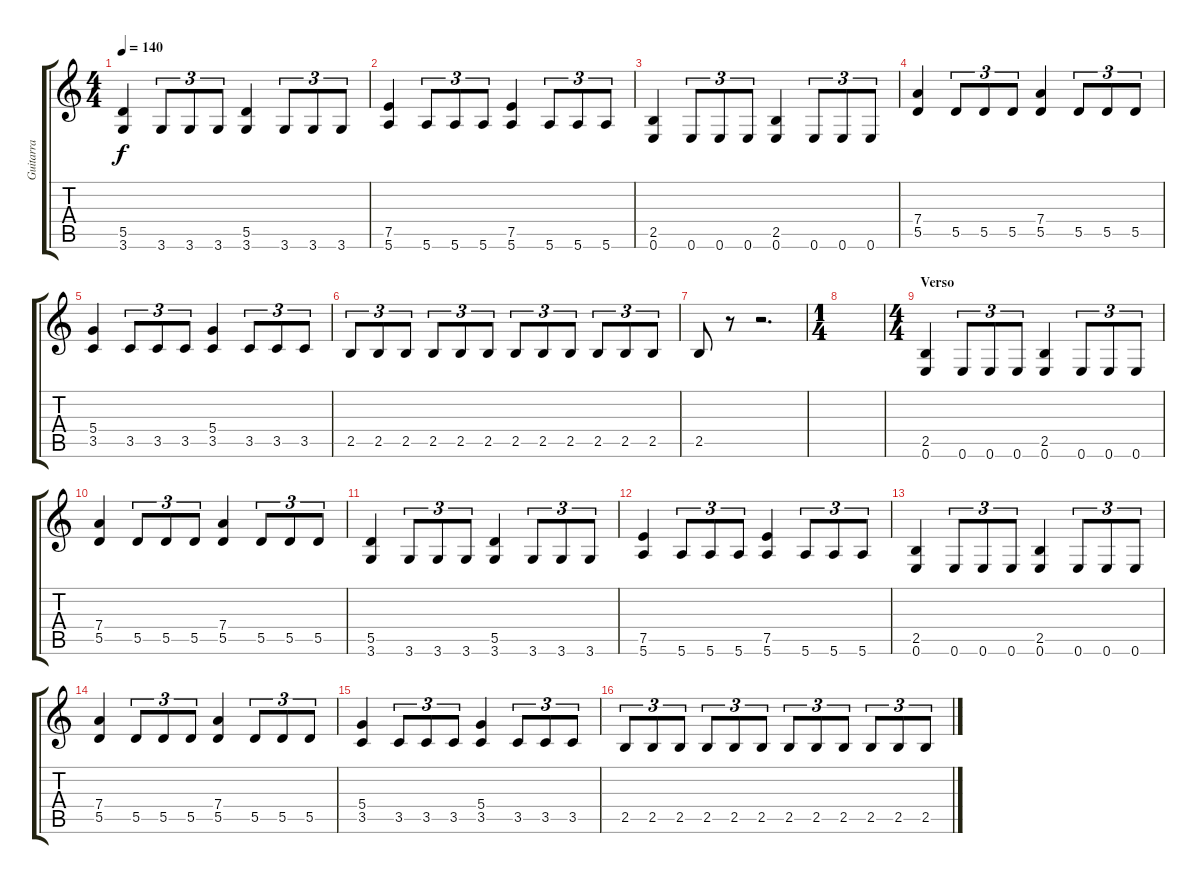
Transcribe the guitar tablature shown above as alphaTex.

\track ("Guitarra" "Guitarra") {instrument distortionguitar}
\staff {score tabs}
\tuning (E4 B3 G3 D3 A2 E2) {hide}
\ts (4 4)
\tempo 140
\clef g2
\ks c
(5.5 3.6).4{dy f} 3.6.8{tu (3 2)} 3.6.8{tu (3 2)} 3.6.8{tu (3 2)} (5.5 3.6).4 3.6.8{tu (3 2)} 3.6.8{tu (3 2)} 3.6.8{tu (3 2)} |
(7.5 5.6).4 5.6.8{tu (3 2)} 5.6.8{tu (3 2)} 5.6.8{tu (3 2)} (7.5 5.6).4 5.6.8{tu (3 2)} 5.6.8{tu (3 2)} 5.6.8{tu (3 2)} |
(2.5 0.6).4 0.6.8{tu (3 2)} 0.6.8{tu (3 2)} 0.6.8{tu (3 2)} (2.5 0.6).4 0.6.8{tu (3 2)} 0.6.8{tu (3 2)} 0.6.8{tu (3 2)} |
(7.4 5.5).4 5.5.8{tu (3 2)} 5.5.8{tu (3 2)} 5.5.8{tu (3 2)} (7.4 5.5).4 5.5.8{tu (3 2)} 5.5.8{tu (3 2)} 5.5.8{tu (3 2)} |
(5.4 3.5).4 3.5.8{tu (3 2)} 3.5.8{tu (3 2)} 3.5.8{tu (3 2)} (5.4 3.5).4 3.5.8{tu (3 2)} 3.5.8{tu (3 2)} 3.5.8{tu (3 2)} |
2.5.8{tu (3 2)} 2.5.8{tu (3 2)} 2.5.8{tu (3 2)} 2.5.8{tu (3 2)} 2.5.8{tu (3 2)} 2.5.8{tu (3 2)} 2.5.8{tu (3 2)} 2.5.8{tu (3 2)} 2.5.8{tu (3 2)} 2.5.8{tu (3 2)} 2.5.8{tu (3 2)} 2.5.8{tu (3 2)} |
2.5.8 r.8 r.2{d} |
\ts (1 4)
|
\ts (4 4)
\section ("" "Verso")
(2.5 0.6).4 0.6.8{tu (3 2)} 0.6.8{tu (3 2)} 0.6.8{tu (3 2)} (2.5 0.6).4 0.6.8{tu (3 2)} 0.6.8{tu (3 2)} 0.6.8{tu (3 2)} |
(7.4 5.5).4 5.5.8{tu (3 2)} 5.5.8{tu (3 2)} 5.5.8{tu (3 2)} (7.4 5.5).4 5.5.8{tu (3 2)} 5.5.8{tu (3 2)} 5.5.8{tu (3 2)} |
(5.5 3.6).4 3.6.8{tu (3 2)} 3.6.8{tu (3 2)} 3.6.8{tu (3 2)} (5.5 3.6).4 3.6.8{tu (3 2)} 3.6.8{tu (3 2)} 3.6.8{tu (3 2)} |
(7.5 5.6).4 5.6.8{tu (3 2)} 5.6.8{tu (3 2)} 5.6.8{tu (3 2)} (7.5 5.6).4 5.6.8{tu (3 2)} 5.6.8{tu (3 2)} 5.6.8{tu (3 2)} |
(2.5 0.6).4 0.6.8{tu (3 2)} 0.6.8{tu (3 2)} 0.6.8{tu (3 2)} (2.5 0.6).4 0.6.8{tu (3 2)} 0.6.8{tu (3 2)} 0.6.8{tu (3 2)} |
(7.4 5.5).4 5.5.8{tu (3 2)} 5.5.8{tu (3 2)} 5.5.8{tu (3 2)} (7.4 5.5).4 5.5.8{tu (3 2)} 5.5.8{tu (3 2)} 5.5.8{tu (3 2)} |
(5.4 3.5).4 3.5.8{tu (3 2)} 3.5.8{tu (3 2)} 3.5.8{tu (3 2)} (5.4 3.5).4 3.5.8{tu (3 2)} 3.5.8{tu (3 2)} 3.5.8{tu (3 2)} |
2.5.8{tu (3 2)} 2.5.8{tu (3 2)} 2.5.8{tu (3 2)} 2.5.8{tu (3 2)} 2.5.8{tu (3 2)} 2.5.8{tu (3 2)} 2.5.8{tu (3 2)} 2.5.8{tu (3 2)} 2.5.8{tu (3 2)} 2.5.8{tu (3 2)} 2.5.8{tu (3 2)} 2.5.8{tu (3 2)}
